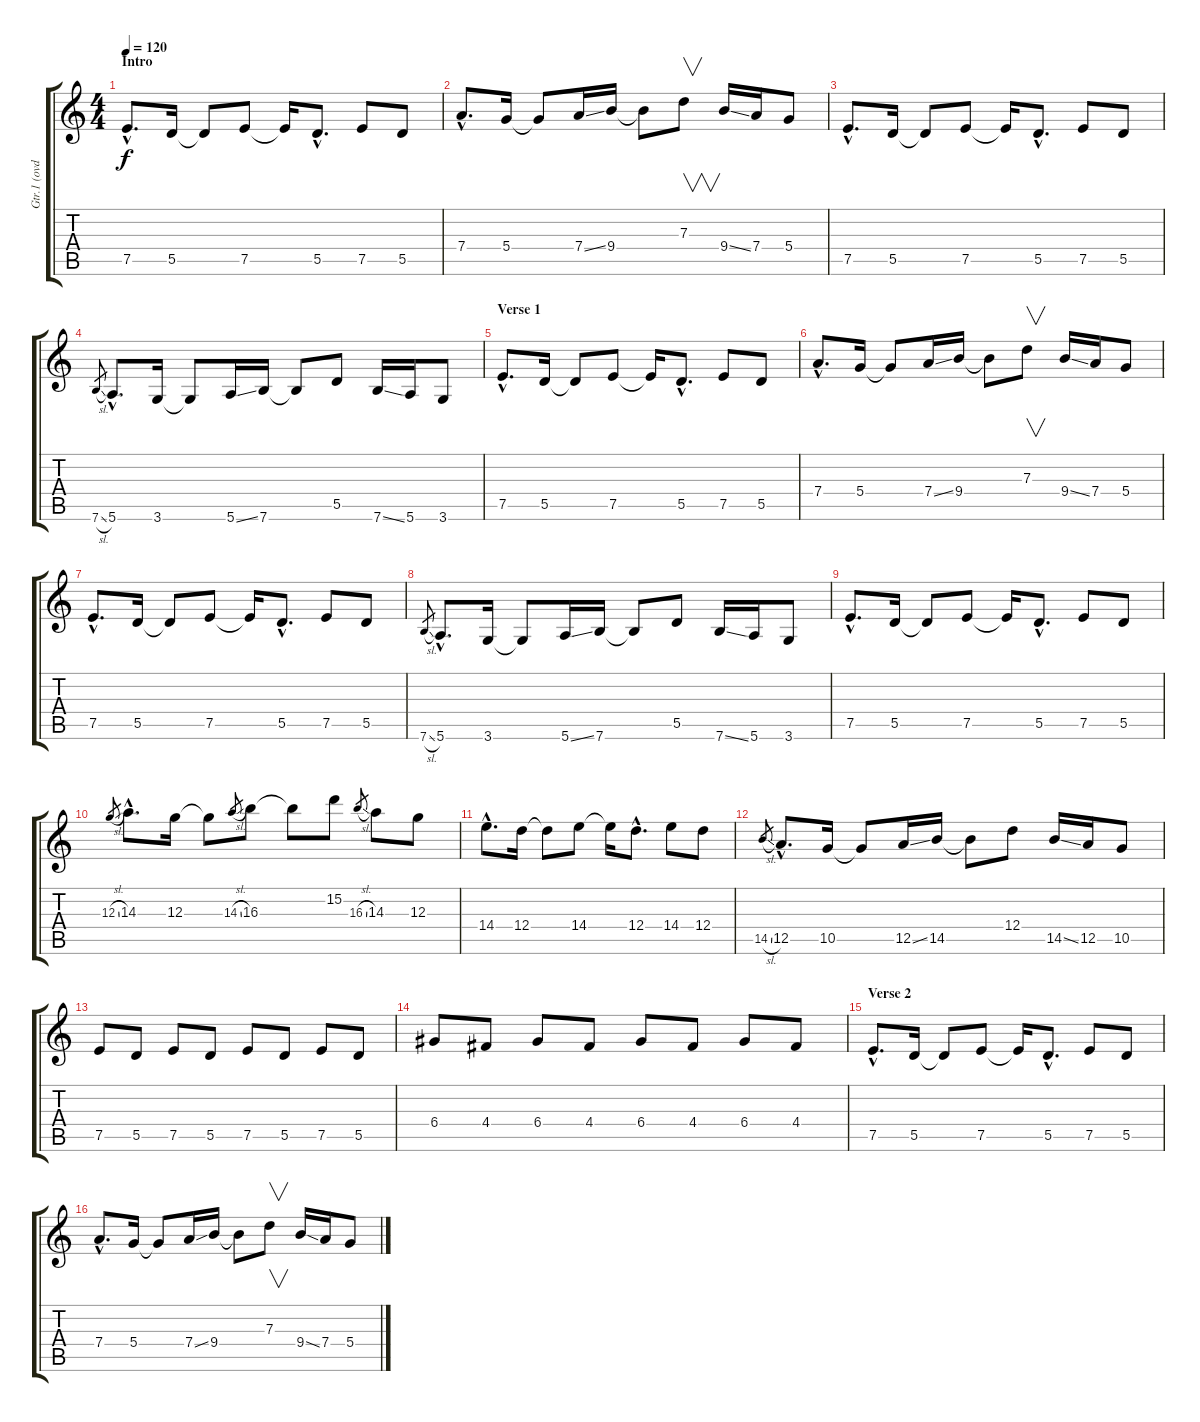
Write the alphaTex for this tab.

\track ("Gtr.1 (ovd.)" "Gtr.1 (ovd") {instrument overdrivenguitar}
\staff {score tabs}
\tuning (E4 B3 G3 D3 A2 E2) {hide}
\ts (4 4)
\section ("" "Intro")
\tempo 120
\clef g2
\ks c
7.5{hac}.8{d dy f instrument overdrivenguitar} 5.5.16 5.5{t}.8 7.5.8 7.5{t}.16 5.5{hac}.8{d} 7.5.8 5.5.8 |
7.4{hac}.8{d} 5.4.16 5.4{t}.8 7.4{ss}.16 9.4.16 9.4{t}.8 7.3.8{v} 9.4{ss}.16 7.4.16 5.4.8 |
7.5{hac}.8{d} 5.5.16 5.5{t}.8 7.5.8 7.5{t}.16 5.5{hac}.8{d} 7.5.8 5.5.8 |
7.6{sl}.8{gr} 5.6{hac}.8{d} 3.6.16 3.6{t}.8 5.6{ss}.16 7.6.16 7.6{t}.8 5.5.8 7.6{ss}.16 5.6.16 3.6.8 |
\section ("" "Verse 1")
7.5{hac}.8{d} 5.5.16 5.5{t}.8 7.5.8 7.5{t}.16 5.5{hac}.8{d} 7.5.8 5.5.8 |
7.4{hac}.8{d} 5.4.16 5.4{t}.8 7.4{ss}.16 9.4.16 9.4{t}.8 7.3.8{v} 9.4{ss}.16 7.4.16 5.4.8 |
7.5{hac}.8{d} 5.5.16 5.5{t}.8 7.5.8 7.5{t}.16 5.5{hac}.8{d} 7.5.8 5.5.8 |
7.6{sl}.8{gr} 5.6{hac}.8{d} 3.6.16 3.6{t}.8 5.6{ss}.16 7.6.16 7.6{t}.8 5.5.8 7.6{ss}.16 5.6.16 3.6.8 |
7.5{hac}.8{d} 5.5.16 5.5{t}.8 7.5.8 7.5{t}.16 5.5{hac}.8{d} 7.5.8 5.5.8 |
12.3{sl}.8{gr} 14.3{hac}.8{d} 12.3.16 12.3{t}.8 14.3{sl}.8{gr} 16.3.8 16.3{t}.8 15.2.8 16.3{sl}.8{gr} 14.3.8 12.3.8 |
14.4{hac}.8{d} 12.4.16 12.4{t}.8 14.4.8 14.4{t}.16 12.4{hac}.8{d} 14.4.8 12.4.8 |
14.5{sl}.8{gr} 12.5{hac}.8{d} 10.5.16 10.5{t}.8 12.5{ss}.16 14.5.16 14.5{t}.8 12.4.8 14.5{ss}.16 12.5.16 10.5.8 |
7.5.8 5.5.8 7.5.8 5.5.8 7.5.8 5.5.8 7.5.8 5.5.8 |
6.4.8 4.4.8 6.4.8 4.4.8 6.4.8 4.4.8 6.4.8 4.4.8 |
\section ("" "Verse 2")
7.5{hac}.8{d} 5.5.16 5.5{t}.8 7.5.8 7.5{t}.16 5.5{hac}.8{d} 7.5.8 5.5.8 |
7.4{hac}.8{d} 5.4.16 5.4{t}.8 7.4{ss}.16 9.4.16 9.4{t}.8 7.3.8{v} 9.4{ss}.16 7.4.16 5.4.8
